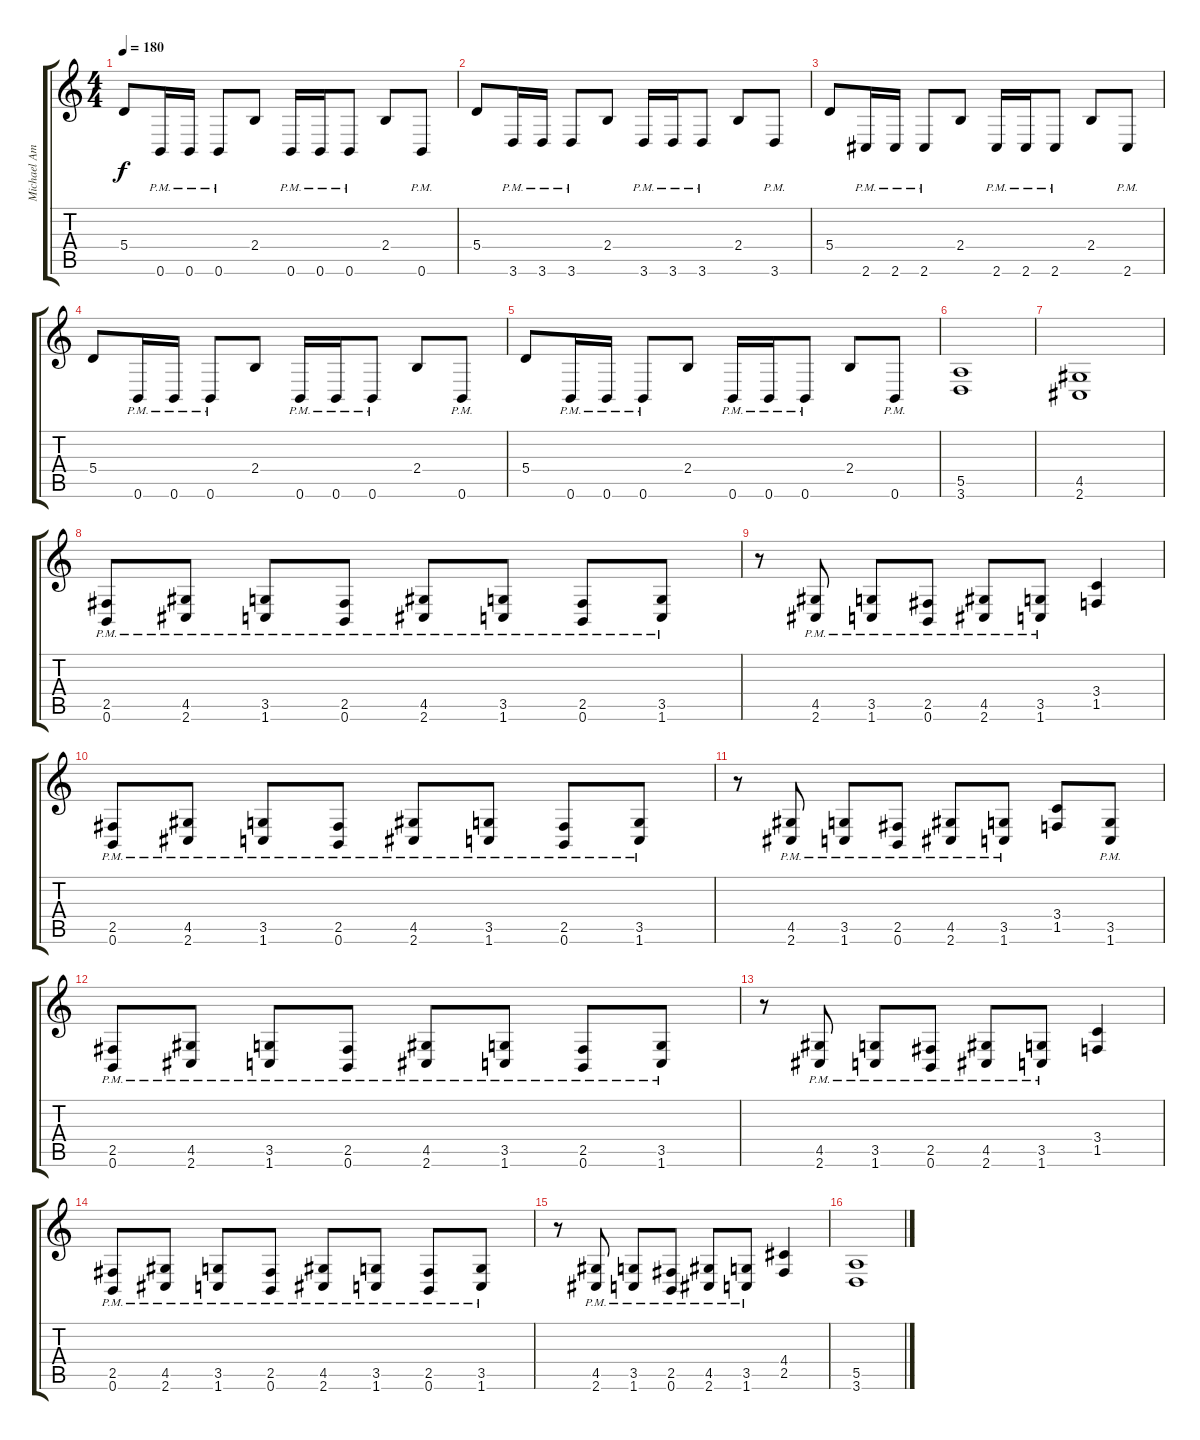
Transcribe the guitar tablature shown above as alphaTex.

\track ("Michael Amott" "Michael Am") {instrument distortionguitar}
\staff {score tabs}
\tuning (B3 Gb3 D3 A2 E2 B1) {hide}
\ts (4 4)
\tempo 180
\clef g2
\ks c
5.4.8{dy f} 0.6{pm}.16 0.6{pm}.16 0.6{pm}.8 2.4.8 0.6{pm}.16 0.6{pm}.16 0.6{pm}.8 2.4.8 0.6{pm}.8 |
5.4.8 3.6{pm}.16 3.6{pm}.16 3.6{pm}.8 2.4.8 3.6{pm}.16 3.6{pm}.16 3.6{pm}.8 2.4.8 3.6{pm}.8 |
5.4.8 2.6{pm}.16 2.6{pm}.16 2.6{pm}.8 2.4.8 2.6{pm}.16 2.6{pm}.16 2.6{pm}.8 2.4.8 2.6{pm}.8 |
5.4.8 0.6{pm}.16 0.6{pm}.16 0.6{pm}.8 2.4.8 0.6{pm}.16 0.6{pm}.16 0.6{pm}.8 2.4.8 0.6{pm}.8 |
5.4.8 0.6{pm}.16 0.6{pm}.16 0.6{pm}.8 2.4.8 0.6{pm}.16 0.6{pm}.16 0.6{pm}.8 2.4.8 0.6{pm}.8 |
(5.5 3.6).1 |
(4.5 2.6).1 |
(2.5{pm} 0.6{pm}).8 (4.5{pm} 2.6{pm}).8 (3.5{pm} 1.6{pm}).8 (2.5{pm} 0.6{pm}).8 (4.5{pm} 2.6{pm}).8 (3.5{pm} 1.6{pm}).8 (2.5{pm} 0.6{pm}).8 (3.5{pm} 1.6{pm}).8 |
r.8 (4.5{pm} 2.6{pm}).8 (3.5{pm} 1.6{pm}).8 (2.5{pm} 0.6{pm}).8 (4.5{pm} 2.6{pm}).8 (3.5{pm} 1.6{pm}).8 (3.4 1.5).4 |
(2.5{pm} 0.6{pm}).8 (4.5{pm} 2.6{pm}).8 (3.5{pm} 1.6{pm}).8 (2.5{pm} 0.6{pm}).8 (4.5{pm} 2.6{pm}).8 (3.5{pm} 1.6{pm}).8 (2.5{pm} 0.6{pm}).8 (3.5{pm} 1.6{pm}).8 |
r.8 (4.5{pm} 2.6{pm}).8 (3.5{pm} 1.6{pm}).8 (2.5{pm} 0.6{pm}).8 (4.5{pm} 2.6{pm}).8 (3.5{pm} 1.6{pm}).8 (3.4 1.5).8 (3.5{pm} 1.6{pm}).8 |
(2.5{pm} 0.6{pm}).8 (4.5{pm} 2.6{pm}).8 (3.5{pm} 1.6{pm}).8 (2.5{pm} 0.6{pm}).8 (4.5{pm} 2.6{pm}).8 (3.5{pm} 1.6{pm}).8 (2.5{pm} 0.6{pm}).8 (3.5{pm} 1.6{pm}).8 |
r.8 (4.5{pm} 2.6{pm}).8 (3.5{pm} 1.6{pm}).8 (2.5{pm} 0.6{pm}).8 (4.5{pm} 2.6{pm}).8 (3.5{pm} 1.6{pm}).8 (3.4 1.5).4 |
(2.5{pm} 0.6{pm}).8 (4.5{pm} 2.6{pm}).8 (3.5{pm} 1.6{pm}).8 (2.5{pm} 0.6{pm}).8 (4.5{pm} 2.6{pm}).8 (3.5{pm} 1.6{pm}).8 (2.5{pm} 0.6{pm}).8 (3.5{pm} 1.6{pm}).8 |
r.8 (4.5{pm} 2.6{pm}).8 (3.5{pm} 1.6{pm}).8 (2.5{pm} 0.6{pm}).8 (4.5{pm} 2.6{pm}).8 (3.5{pm} 1.6{pm}).8 (4.4 2.5).4 |
(5.5 3.6).1
